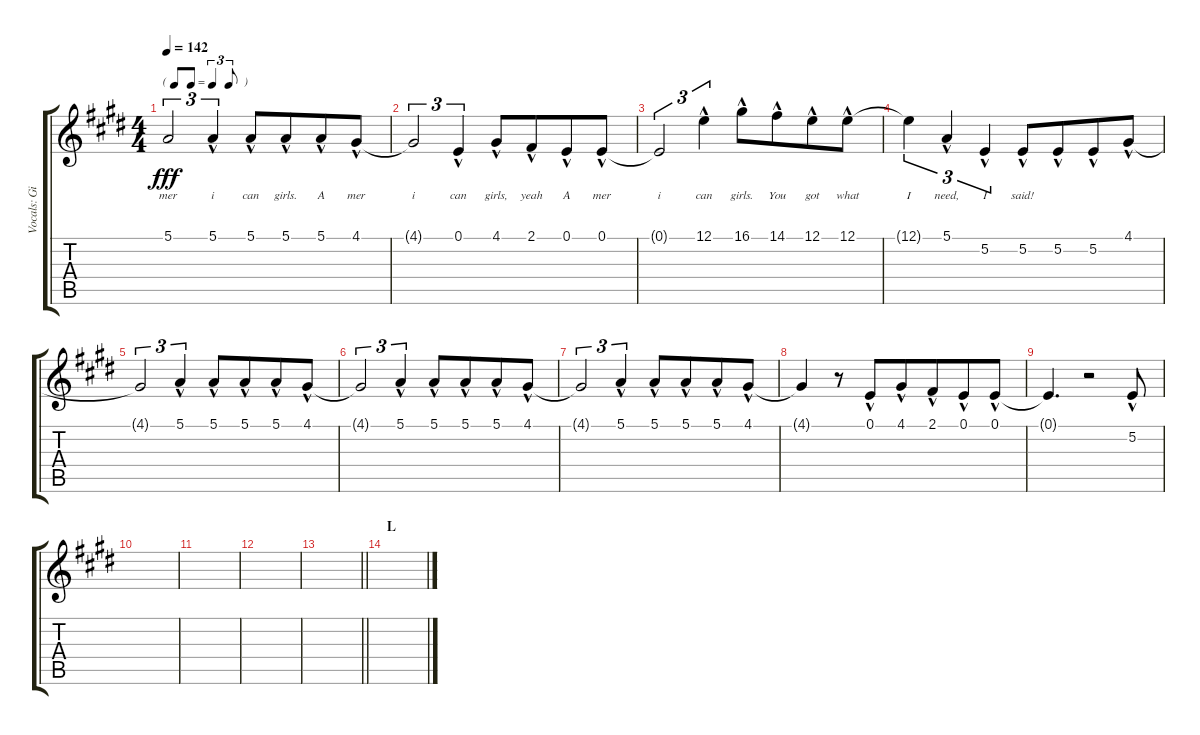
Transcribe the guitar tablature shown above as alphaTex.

\track ("Vocals: Gil" "Vocals: Gi") {instrument lead2sawtooth}
\staff {score tabs}
\tuning (E4 B3 G3 D3 A2 E2) {hide}
\ts (4 4)
\tf triplet8th
\tempo 142
\clef g2
\ks e
5.1{t}.2{tu (3 2) lyrics (0 "mer") lyrics (1 "") lyrics (2 "") lyrics (3 "") lyrics (4 "") dy fff} 5.1{hac}.4{tu (3 2) lyrics (0 "i") lyrics (1 "") lyrics (2 "") lyrics (3 "") lyrics (4 "") beam merge} 5.1{hac}.8{lyrics (0 "can") lyrics (1 "") lyrics (2 "") lyrics (3 "") lyrics (4 "")} 5.1{hac}.8{lyrics (0 "girls.") lyrics (1 "") lyrics (2 "") lyrics (3 "") lyrics (4 "") beam merge} 5.1{hac}.8{lyrics (0 "A") lyrics (1 "") lyrics (2 "") lyrics (3 "") lyrics (4 "")} 4.1{hac}.8{lyrics (0 "mer") lyrics (1 "") lyrics (2 "") lyrics (3 "") lyrics (4 "")} |
4.1{t}.2{tu (3 2) lyrics (0 "i") lyrics (1 "") lyrics (2 "") lyrics (3 "") lyrics (4 "")} 0.1{hac}.4{tu (3 2) lyrics (0 "can") lyrics (1 "") lyrics (2 "") lyrics (3 "") lyrics (4 "") beam merge} 4.1{hac}.8{lyrics (0 "girls,") lyrics (1 "") lyrics (2 "") lyrics (3 "") lyrics (4 "")} 2.1{hac}.8{lyrics (0 "yeah") lyrics (1 "") lyrics (2 "") lyrics (3 "") lyrics (4 "") beam merge} 0.1{hac}.8{lyrics (0 "A") lyrics (1 "") lyrics (2 "") lyrics (3 "") lyrics (4 "")} 0.1{hac}.8{lyrics (0 "mer") lyrics (1 "") lyrics (2 "") lyrics (3 "") lyrics (4 "")} |
0.1{t}.2{tu (3 2) lyrics (0 "i") lyrics (1 "") lyrics (2 "") lyrics (3 "") lyrics (4 "")} 12.1{hac}.4{tu (3 2) lyrics (0 "can") lyrics (1 "") lyrics (2 "") lyrics (3 "") lyrics (4 "")} 16.1{hac}.8{lyrics (0 "girls.") lyrics (1 "") lyrics (2 "") lyrics (3 "") lyrics (4 "")} 14.1{hac}.8{lyrics (0 "You") lyrics (1 "") lyrics (2 "") lyrics (3 "") lyrics (4 "") beam merge} 12.1{hac}.8{lyrics (0 "got") lyrics (1 "") lyrics (2 "") lyrics (3 "") lyrics (4 "")} 12.1{hac}.8{lyrics (0 "what") lyrics (1 "") lyrics (2 "") lyrics (3 "") lyrics (4 "")} |
12.1{t}.4{tu (3 2) lyrics (0 "I") lyrics (1 "") lyrics (2 "") lyrics (3 "") lyrics (4 "")} 5.1{hac}.4{tu (3 2) lyrics (0 "need,") lyrics (1 "") lyrics (2 "") lyrics (3 "") lyrics (4 "")} 5.2{hac}.4{tu (3 2) lyrics (0 "I") lyrics (1 "") lyrics (2 "") lyrics (3 "") lyrics (4 "")} 5.2{hac}.8{lyrics (0 "said!") lyrics (1 "") lyrics (2 "") lyrics (3 "") lyrics (4 "") beam merge} 5.2{hac}.8{beam merge} 5.2{hac}.8 4.1{hac}.8 |
4.1{t}.2{tu (3 2)} 5.1{hac}.4{tu (3 2) beam merge} 5.1{hac}.8 5.1{hac}.8{beam merge} 5.1{hac}.8 4.1{hac}.8 |
4.1{t}.2{tu (3 2)} 5.1{hac}.4{tu (3 2) beam merge} 5.1{hac}.8 5.1{hac}.8{beam merge} 5.1{hac}.8 4.1{hac}.8 |
4.1{t}.2{tu (3 2)} 5.1{hac}.4{tu (3 2) beam merge} 5.1{hac}.8 5.1{hac}.8{beam merge} 5.1{hac}.8 4.1{hac}.8 |
4.1{t}.4 r.8 0.1{hac}.8{beam merge} 4.1{hac}.8 2.1{hac}.8{beam merge} 0.1{hac}.8 0.1{hac}.8 |
0.1{t}.4{d} r.2 5.2{hac}.8 |
|
|
|
\barLineRight lightlight
|
\section ("" "L")
